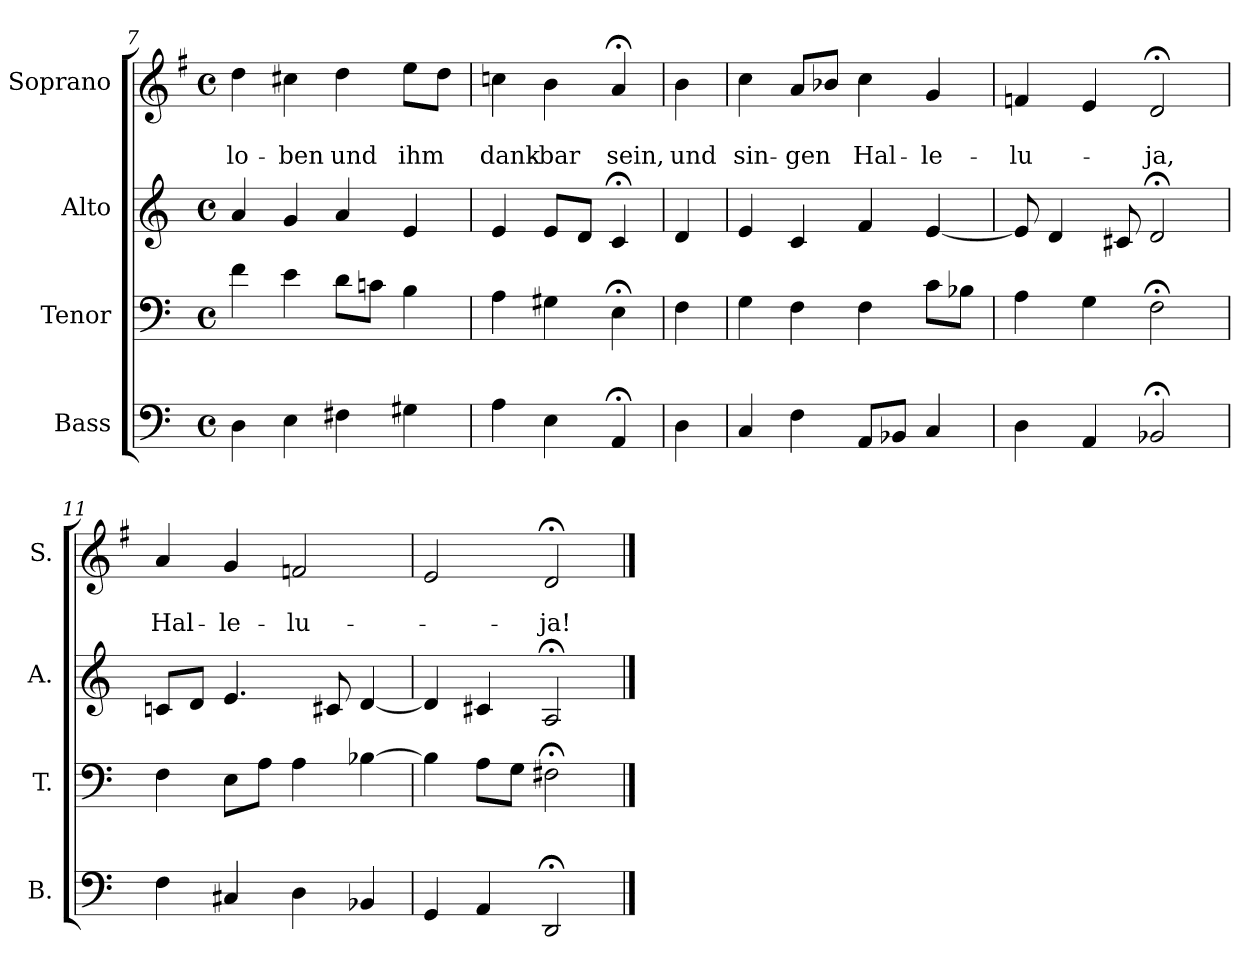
**kern	**kern	**kern	**kern	**text	**text
*part4	*part3	*part2	*part1	*part1	*part1
*staff4	*staff3	*staff2	*staff1	*staff1	*staff1
*I"Bass	*I"Tenor	*I"Alto	*I"Soprano	*	*
*I'B.	*I'T.	*I'A.	*I'S.	*	*
*clefF4	*clefF4	*clefG2	*clefG2	*	*
*k[]	*k[]	*k[]	*k[f#]	*	*
*	*	*	*e:	*	*
*M4/4	*M4/4	*M4/4	*M4/4	*	*
*met(c)	*met(c)	*met(c)	*met(c)	*	*
=7	=7	=7	=7	=7	=7
4D\	4f\	4a/	4dd\	.	lo-
4E\	4e\	4g/	4cc#X\	.	-ben
4F#X\	8d\L	4a/	4dd\	.	und
.	8cn\J	.	.	.	.
4G#X\	4B\	4e/	8ee\L	.	ihm
.	.	.	8dd\J	.	.
=8	=8	=8	=8	=8	=8
4A\	4A\	4e/	4ccn\	.	dank-
4E\	4G#X\	8e/L	4b\	.	-bar
.	.	8d/J	.	.	.
4AA;</	4E;<\	4c;</	4a;</	.	sein,
!!LO:PB:g=z
=8a	=8a	=8a	=8a	=8a	=8a
4D\	4F\	4d/	4b\	.	und
=9	=9	=9	=9	=9	=9
4C/	4G\	4e/	4cc\	.	sin-
4F\	4F\	4c/	8a/L	.	-gen
.	.	.	8b-X/J	.	.
8AA/L	4F\	4f/	4cc\	.	Hal-
8BB-X/J	.	.	.	.	.
4C/	8c\L	[4e/	4g/	.	-le-
.	8B-X\J	.	.	.	.
=10	=10	=10	=10	=10	=10
4D\	4A\	8e/]	4f/	.	-lu-
.	.	4d/	.	.	.
4AA/	4G\	.	4e/	.	.
.	.	8c#X/	.	.	.
2BB-X;</	2F;<\	2d;</	2d;</	.	-ja,
=11	=11	=11	=11	=11	=11
4F\	4F\	8cn/L	4a/	.	Hal-
.	.	8d/J	.	.	.
4C#X/	8E\L	4.e/	4g/	.	-le-
.	8A\J	.	.	.	.
4D\	4A\	.	2f/	.	-lu-
.	.	8c#X/	.	.	.
4BB-X/	[4B-X\	[4d/	.	.	.
=12	=12	=12	=12	=12	=12
4GG/	4B-\]	4d/]	2e/	.	.
4AA/	8A\L	4c#X/	.	.	.
.	8G\J	.	.	.	.
2DD;</	2F#X;<\	2A;</	2d;</	.	-ja!
==	==	==	==	==	==
*-	*-	*-	*-	*-	*-
